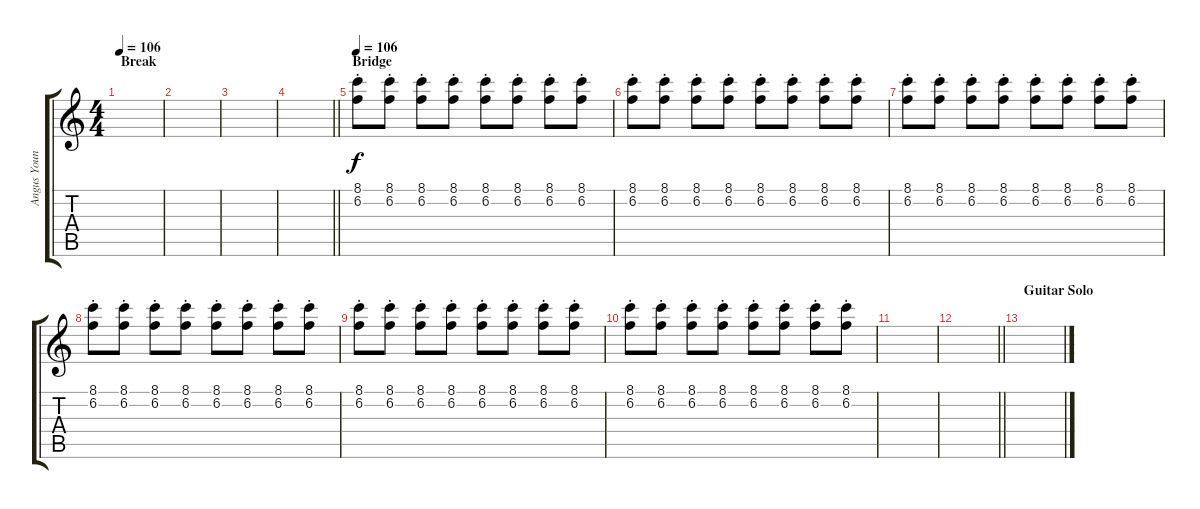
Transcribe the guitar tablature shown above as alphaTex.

\track ("Angus Young Clean" "Angus Youn") {instrument electricguitarclean}
\staff {score tabs}
\tuning (E4 B3 G3 D3 A2 E2) {hide}
\ts (4 4)
\section ("" "Break ")
\tempo 106
\clef g2
\ks c
|
|
|
\barLineRight lightlight
|
\section ("" "Bridge")
\tempo 108
\tempo 106
(8.1{st} 6.2{st}).8{volume 6} (8.1{st} 6.2{st}).8 (8.1{st} 6.2{st}).8 (8.1{st} 6.2{st}).8 (8.1{st} 6.2{st}).8 (8.1{st} 6.2{st}).8 (8.1{st} 6.2{st}).8 (8.1{st} 6.2{st}).8 |
(8.1{st} 6.2{st}).8 (8.1{st} 6.2{st}).8 (8.1{st} 6.2{st}).8 (8.1{st} 6.2{st}).8 (8.1{st} 6.2{st}).8 (8.1{st} 6.2{st}).8 (8.1{st} 6.2{st}).8 (8.1{st} 6.2{st}).8 |
(8.1{st} 6.2{st}).8 (8.1{st} 6.2{st}).8 (8.1{st} 6.2{st}).8 (8.1{st} 6.2{st}).8 (8.1{st} 6.2{st}).8 (8.1{st} 6.2{st}).8 (8.1{st} 6.2{st}).8 (8.1{st} 6.2{st}).8 |
(8.1{st} 6.2{st}).8 (8.1{st} 6.2{st}).8 (8.1{st} 6.2{st}).8 (8.1{st} 6.2{st}).8 (8.1{st} 6.2{st}).8 (8.1{st} 6.2{st}).8 (8.1{st} 6.2{st}).8 (8.1{st} 6.2{st}).8 |
(8.1{st} 6.2{st}).8 (8.1{st} 6.2{st}).8 (8.1{st} 6.2{st}).8 (8.1{st} 6.2{st}).8 (8.1{st} 6.2{st}).8 (8.1{st} 6.2{st}).8 (8.1{st} 6.2{st}).8 (8.1{st} 6.2{st}).8 |
(8.1{st} 6.2{st}).8 (8.1{st} 6.2{st}).8 (8.1{st} 6.2{st}).8 (8.1{st} 6.2{st}).8 (8.1{st} 6.2{st}).8 (8.1{st} 6.2{st}).8 (8.1{st} 6.2{st}).8 (8.1{st} 6.2{st}).8 |
|
\barLineRight lightlight
|
\section ("" "Guitar Solo")
